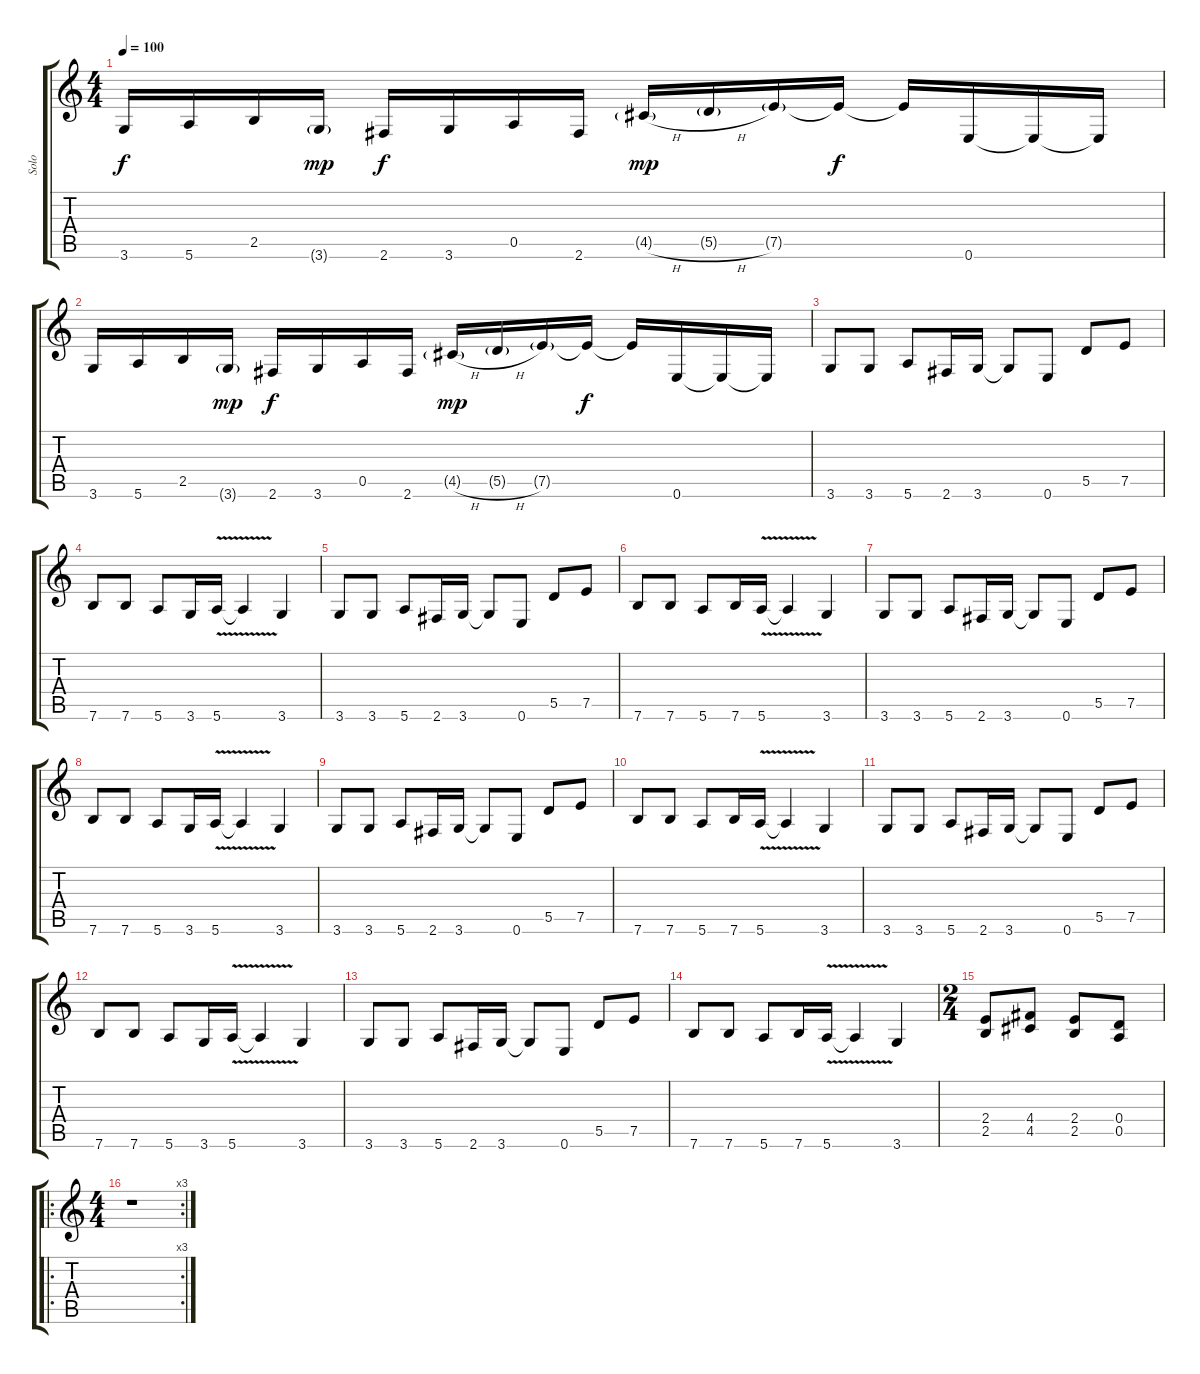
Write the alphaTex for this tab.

\track ("Solo" "Solo") {instrument overdrivenguitar}
\staff {score tabs}
\tuning (E4 B3 G3 D3 A2 E2) {hide}
\ts (4 4)
\tempo 100
\clef g2
\ks c
3.6.16{dy f} 5.6.16 2.5.16 3.6{g}.16{dy mp} 2.6.16{dy f} 3.6.16 0.5.16 2.6.16 4.5{h g}.16{dy mp} 5.5{h g}.16 7.5{g}.16 7.5{t}.16{dy f} 7.5{t}.16 0.6.16 0.6{t}.16 0.6{t}.16 |
3.6.16 5.6.16 2.5.16 3.6{g}.16{dy mp} 2.6.16{dy f} 3.6.16 0.5.16 2.6.16 4.5{h g}.16{dy mp} 5.5{h g}.16 7.5{g}.16 7.5{t}.16{dy f} 7.5{t}.16 0.6.16 0.6{t}.16 0.6{t}.16 |
3.6.8 3.6.8 5.6.8 2.6.16 3.6.16 3.6{t}.8 0.6.8 5.5.8 7.5.8 |
7.6.8 7.6.8 5.6.8 3.6.16 5.6{v}.16 5.6{t}.4 3.6.4 |
3.6.8 3.6.8 5.6.8 2.6.16 3.6.16 3.6{t}.8 0.6.8 5.5.8 7.5.8 |
7.6.8 7.6.8 5.6.8 7.6.16 5.6{v}.16 5.6{t}.4 3.6.4 |
3.6.8{volume 12} 3.6.8 5.6.8 2.6.16 3.6.16 3.6{t}.8 0.6.8 5.5.8 7.5.8 |
7.6.8 7.6.8 5.6.8 3.6.16 5.6{v}.16 5.6{t}.4 3.6.4 |
3.6.8 3.6.8 5.6.8 2.6.16 3.6.16 3.6{t}.8 0.6.8 5.5.8 7.5.8 |
7.6.8 7.6.8 5.6.8 7.6.16 5.6{v}.16 5.6{t}.4 3.6.4 |
3.6.8 3.6.8 5.6.8 2.6.16 3.6.16 3.6{t}.8 0.6.8 5.5.8 7.5.8 |
7.6.8 7.6.8 5.6.8 3.6.16 5.6{v}.16 5.6{t}.4 3.6.4 |
3.6.8 3.6.8 5.6.8 2.6.16 3.6.16 3.6{t}.8 0.6.8 5.5.8 7.5.8 |
7.6.8 7.6.8 5.6.8 7.6.16 5.6{v}.16 5.6{t}.4 3.6.4 |
\ts (2 4)
(2.4 2.5).8 (4.4 4.5).8 (2.4 2.5).8 (0.4 0.5).8 |
\ro
\rc 3
\ts (4 4)
r.1
